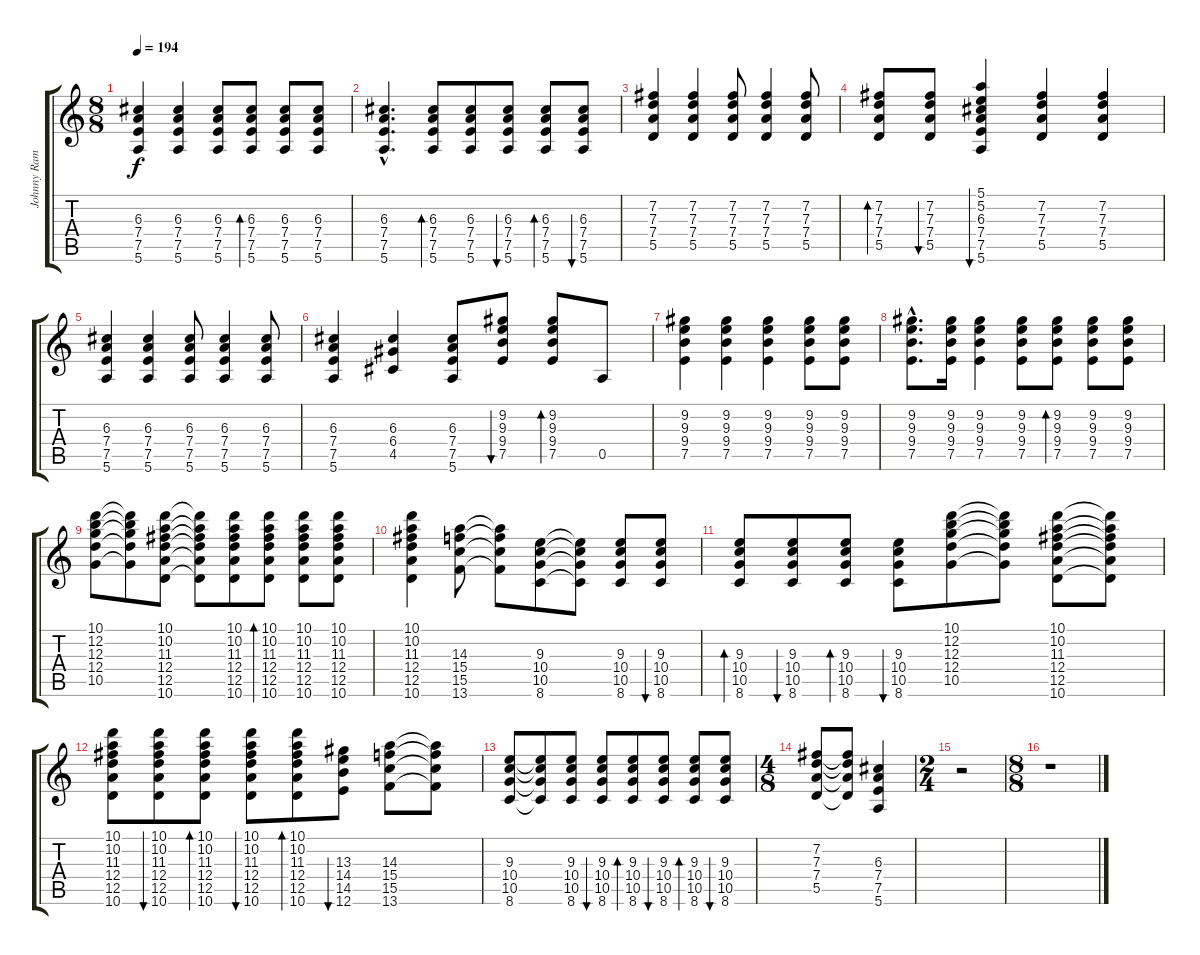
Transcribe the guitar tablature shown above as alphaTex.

\track ("Johnny Ramone - Guitar" "Johnny Ram") {instrument distortionguitar}
\staff {score tabs}
\tuning (E4 B3 G3 D3 A2 E2) {hide}
\ts (8 8)
\tempo 194
\clef g2
\ks c
(6.3 7.4 7.5 5.6).4{dy f} (6.3 7.4 7.5 5.6).4 (6.3 7.4 7.5 5.6).8 (6.3 7.4 7.5 5.6).8{bd 240} (6.3 7.4 7.5 5.6).8 (6.3 7.4 7.5 5.6).8 |
(6.3{hac} 7.4{hac} 7.5{hac} 5.6{hac}).4{d} (6.3 7.4 7.5 5.6).8{bd 240} (6.3 7.4 7.5 5.6).8 (6.3 7.4 7.5 5.6).8{bu 240} (6.3 7.4 7.5 5.6).8{bd 240} (6.3 7.4 7.5 5.6).8{bu 240} |
(7.2 7.3 7.4 5.5).4 (7.2 7.3 7.4 5.5).4 (7.2 7.3 7.4 5.5).8 (7.2 7.3 7.4 5.5).4 (7.2 7.3 7.4 5.5).8 |
(7.2 7.3 7.4 5.5).8{bd 240} (7.2 7.3 7.4 5.5).8{bu 240} (5.1 5.2 6.3 7.4 7.5 5.6).4{bu 240} (7.2 7.3 7.4 5.5).4 (7.2 7.3 7.4 5.5).4 |
(6.3 7.4 7.5 5.6).4 (6.3 7.4 7.5 5.6).4 (6.3 7.4 7.5 5.6).8 (6.3 7.4 7.5 5.6).4 (6.3 7.4 7.5 5.6).8 |
(6.3 7.4 7.5 5.6).4 (6.3 6.4 4.5).4 (6.3 7.4 7.5 5.6).8 (9.2 9.3 9.4 7.5).8{bu 240} (9.2 9.3 9.4 7.5).8{bd 240} 0.5.8 |
(9.2 9.3 9.4 7.5).4 (9.2 9.3 9.4 7.5).4 (9.2 9.3 9.4 7.5).4 (9.2 9.3 9.4 7.5).8 (9.2 9.3 9.4 7.5).8 |
(9.2{hac} 9.3{hac} 9.4{hac} 7.5{hac}).8{d} (9.2 9.3 9.4 7.5).16 (9.2 9.3 9.4 7.5).4 (9.2 9.3 9.4 7.5).8 (9.2 9.3 9.4 7.5).8{bd 240} (9.2 9.3 9.4 7.5).8 (9.2 9.3 9.4 7.5).8 |
(10.1 12.2 12.3 12.4 10.5).8 (10.1{t} 12.2{t} 12.3{t} 12.4{t} 10.5{t}).8 (10.1 10.2 11.3 12.4 12.5 10.6).8 (10.1{t} 10.2{t} 11.3{t} 12.4{t} 12.5{t} 10.6{t}).8 (10.1 10.2 11.3 12.4 12.5 10.6).8 (10.1 10.2 11.3 12.4 12.5 10.6).8{bd 240} (10.1 10.2 11.3 12.4 12.5 10.6).8 (10.1 10.2 11.3 12.4 12.5 10.6).8 |
(10.1 10.2 11.3 12.4 12.5 10.6).4 (14.3 15.4 15.5 13.6).8 (14.3{t} 15.4{t} 15.5{t} 13.6{t}).8 (9.3 10.4 10.5 8.6).8 (9.3{t} 10.4{t} 10.5{t} 8.6{t}).8 (9.3 10.4 10.5 8.6).8 (9.3 10.4 10.5 8.6).8{bu 240} |
(9.3 10.4 10.5 8.6).8{bd 240} (9.3 10.4 10.5 8.6).8{bu 240} (9.3 10.4 10.5 8.6).8{bd 240} (9.3 10.4 10.5 8.6).8{bu 240} (10.1 12.2 12.3 12.4 10.5).8 (10.1{t} 12.2{t} 12.3{t} 12.4{t} 10.5{t}).8 (10.1 10.2 11.3 12.4 12.5 10.6).8 (10.1{t} 10.2{t} 11.3{t} 12.4{t} 12.5{t} 10.6{t}).8 |
(10.1 10.2 11.3 12.4 12.5 10.6).8 (10.1 10.2 11.3 12.4 12.5 10.6).8{bu 240} (10.1 10.2 11.3 12.4 12.5 10.6).8{bd 240} (10.1 10.2 11.3 12.4 12.5 10.6).8{bu 240} (10.1 10.2 11.3 12.4 12.5 10.6).8{bd 240} (13.3 14.4 14.5 12.6).8{bu 240} (14.3 15.4 15.5 13.6).8 (14.3{t} 15.4{t} 15.5{t} 13.6{t}).8 |
(9.3 10.4 10.5 8.6).8 (9.3{t} 10.4{t} 10.5{t} 8.6{t}).8 (9.3 10.4 10.5 8.6).8 (9.3 10.4 10.5 8.6).8{bu 240} (9.3 10.4 10.5 8.6).8{bd 240} (9.3 10.4 10.5 8.6).8{bu 240} (9.3 10.4 10.5 8.6).8{bd 240} (9.3 10.4 10.5 8.6).8{bu 240} |
\ts (4 8)
(7.2 7.3 7.4 5.5).8 (7.2{t} 7.3{t} 7.4{t} 5.5{t}).8 (6.3 7.4 7.5 5.6).4 |
\ts (2 4)
r.2 |
\ts (8 8)
r.1
